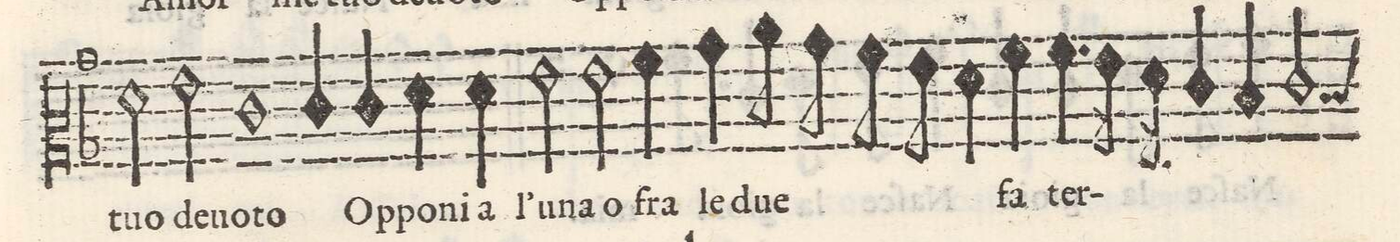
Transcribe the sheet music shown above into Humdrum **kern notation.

**kern	**text
*I"ALTO	*
*clefC2	*
*k[b-]	*
*met(c)	*
*M4/4	*
2f\	tuo
2g\	de-
=124-	=124-
1e	-voto
=125-	=125-
4e/	Op-
4e/	-po-
4f\	-ni a
4f\	l'una
=126-	=126-
2g\	o
2g\	fra
=127-	=127-
4a\	le
4b-ny\	due
8cc\	.
8b-\	.
8a\	.
8g\	.
=128-	=128-
4f\	.
4a\	fa
4.a\	ter-
16g\	.
16f\	.
=129-	=129-
4e/	.
4d/	.
2e/	.
=130-	=130-
*-	*-
